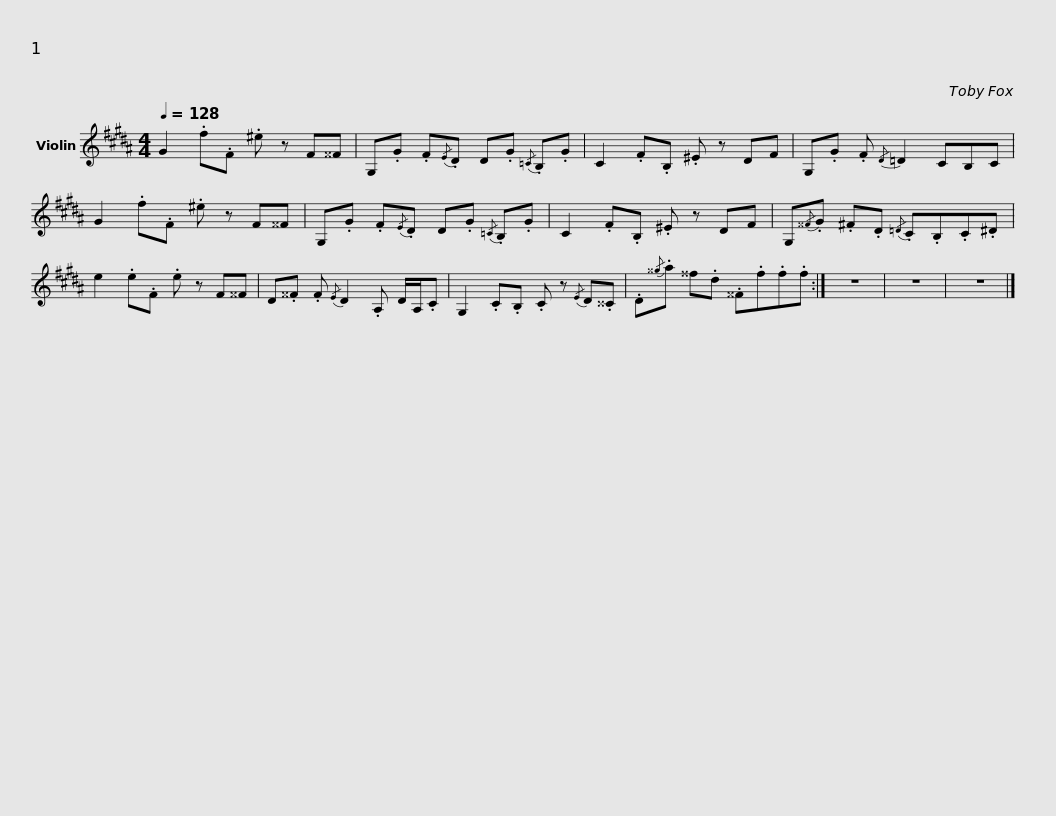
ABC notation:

X:1
L:1/8
Q:1/4=128
M:4/4
I:linebreak $
K:B
V:1 treble
V:1
 G2 .f.F .^e z F^^F | G,.G .F{/E}.D D.G{/=C} .B,.G | C2 .F.B, .^E z DF | G,.G .F{/D} =D2 CB,C |$ G2 .f.F .^e z F^^F | %5
 G,.G .F{/E}.D D.G{/=C} .B,.G | C2 .F.B, .^E z DF | G,{/^^F}.G .^F.D{/=D} .C.B,.C.^D |$ e2 .e.F .e z F^^F | D.^^F .F{/E} D2 .A, D/A,/.C | %10
 G,2 .C.B, .C z{/E} D.^^C | .D{/^^g}.a ^^f.d .^^F.f.f.f :| z8 | z8 | z8 |] %15
